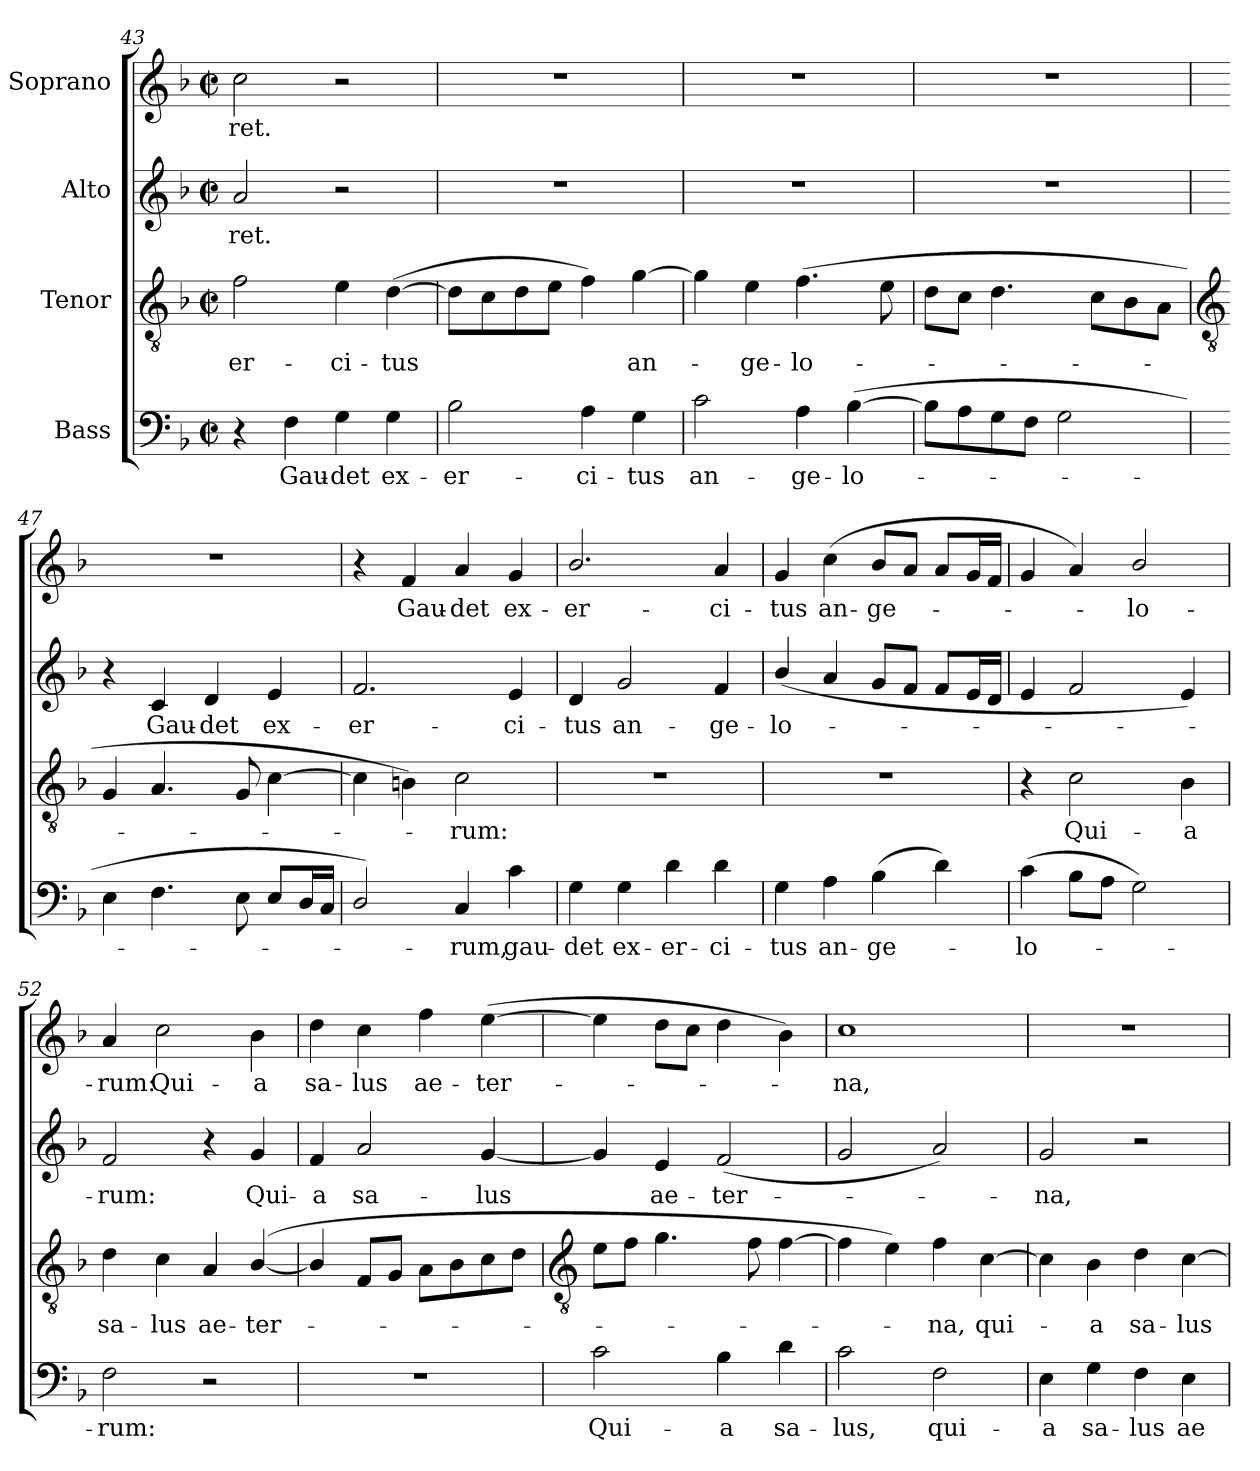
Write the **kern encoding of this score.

**kern	**text	**kern	**text	**kern	**text	**kern	**text
*part4	*part4	*part3	*part3	*part2	*part2	*part1	*part1
*staff4	*staff4	*staff3	*staff3	*staff2	*staff2	*staff1	*staff1
*I"Bass	*	*I"Tenor	*	*I"Alto	*	*I"Soprano	*
*clefF4	*	*clefGv2	*	*clefG2	*	*clefG2	*
*k[b-]	*	*k[b-]	*	*k[b-]	*	*k[b-]	*
*F:	*	*F:	*	*F:	*	*F:	*
*M2/2	*	*M2/2	*	*M2/2	*	*M2/2	*
*met(c|)	*	*met(c|)	*	*met(c|)	*	*met(c|)	*
=43	=43	=43	=43	=43	=43	=43	=43
!	!	!	!LO:LY:b	!	!LO:LY:b	!	!LO:LY:b
4r	.	2f	-er-	2a	ret.	2cc	ret.
!	!LO:LY:b	!	!	!	!	!	!
4F	Gau-	.	.	.	.	.	.
!	!LO:LY:b	!	!LO:LY:b	!	!	!	!
4G	-det	4e	-ci-	2r	.	2r	.
!	!LO:LY:b	!	!LO:LY:b	!	!	!	!
4G	ex-	(>[4d	-tus	.	.	.	.
=44	=44	=44	=44	=44	=44	=44	=44
!	!LO:LY:b	!	!	!	!	!	!
2B-	-er-	8dL]	.	1r	.	1r	.
.	.	8c	.	.	.	.	.
.	.	8d	.	.	.	.	.
.	.	8eJ	.	.	.	.	.
!	!LO:LY:b	!	!	!	!	!	!
4A	-ci-	4f)	.	.	.	.	.
!	!LO:LY:b	!	!LO:LY:b	!	!	!	!
4G	-tus	[4g	an-	.	.	.	.
=45	=45	=45	=45	=45	=45	=45	=45
!	!LO:LY:b	!	!	!	!	!	!
2c	an-	4g]	.	1r	.	1r	.
!	!	!	!LO:LY:b	!	!	!	!
.	.	4e	ge-	.	.	.	.
!	!LO:LY:b	!	!LO:LY:b	!	!	!	!
4A	-ge-	(<4.f	-lo-	.	.	.	.
!	!LO:LY:b	!	!	!	!	!	!
(<[4B-	-lo-	.	.	.	.	.	.
.	.	8e	.	.	.	.	.
=46	=46	=46	=46	=46	=46	=46	=46
8B-L]	.	8dL	.	1r	.	1r	.
8A	.	8cJ	.	.	.	.	.
8G	.	4.d	.	.	.	.	.
8FJ	.	.	.	.	.	.	.
2G	.	.	.	.	.	.	.
.	.	8cL	.	.	.	.	.
.	.	8B-	.	.	.	.	.
.	.	8AJ	.	.	.	.	.
!!LO:LB:g=z
=47	=47	=47	=47	=47	=47	=47	=47
*	*	*clefGv2	*	*	*	*	*
4E	.	4G	.	4r	.	1r	.
!	!	!	!	!	!LO:LY:b	!	!
4.F	.	4.A	.	4c	Gau-	.	.
!	!	!	!	!	!LO:LY:b	!	!
.	.	.	.	4d	-det	.	.
8E	.	8G	.	.	.	.	.
!	!	!	!	!	!LO:LY:b	!	!
8E/L	.	[4c	.	4e	ex-	.	.
16D/L	.	.	.	.	.	.	.
16CJJ	.	.	.	.	.	.	.
=48	=48	=48	=48	=48	=48	=48	=48
!	!	!	!	!	!LO:LY:b	!	!
2D/)	.	4c]	.	2.f	-er-	4r	.
!	!	!	!	!	!	!	!LO:LY:b
.	.	4Bn)	.	.	.	4f	Gau-
!	!LO:LY:b	!	!LO:LY:b	!	!	!	!LO:LY:b
4C	rum,	2c	rum:	.	.	4a	-det
!	!LO:LY:b	!	!	!	!LO:LY:b	!	!LO:LY:b
4c	gau-	.	.	4e	-ci-	4g	ex-
=49	=49	=49	=49	=49	=49	=49	=49
!	!LO:LY:b	!	!	!	!LO:LY:b	!	!LO:LY:b
4G	-det	1r	.	4d	-tus	2.b-/	-er-
!	!LO:LY:b	!	!	!	!LO:LY:b	!	!
4G	ex-	.	.	2g	an-	.	.
!	!LO:LY:b	!	!	!	!	!	!
4d	-er-	.	.	.	.	.	.
!	!LO:LY:b	!	!	!	!LO:LY:b	!	!LO:LY:b
4d	-ci-	.	.	4f	-ge-	4a	-ci-
=50	=50	=50	=50	=50	=50	=50	=50
!	!LO:LY:b	!	!	!	!LO:LY:b	!	!LO:LY:b
4G	-tus	1r	.	(<4b-/	-lo-	4g	-tus
!	!LO:LY:b	!	!	!	!	!	!LO:LY:b
4A	an-	.	.	4a	.	(<4cc	an-
!	!LO:LY:b	!	!	!	!	!	!LO:LY:b
(>4B-	-ge-	.	.	8gL	.	8b-L	-ge-
.	.	.	.	8fJ	.	8aJ	.
4d)	.	.	.	8fL	.	8aL	.
.	.	.	.	16eL	.	16gL	.
.	.	.	.	16dJJ	.	16fJJ	.
=51	=51	=51	=51	=51	=51	=51	=51
!	!LO:LY:b	!	!	!	!	!	!
(>4c	lo-	4r	.	4e	.	4g	.
!	!	!	!LO:LY:b	!	!	!	!
8B-L	.	2c	Qui-	2f	.	4a)	.
8AJ	.	.	.	.	.	.	.
!	!	!	!	!	!	!	!LO:LY:b
2G)	.	.	.	.	.	2b-/	lo-
!	!	!	!LO:LY:b	!	!	!	!
.	.	4B-	-a	4e)	.	.	.
=52	=52	=52	=52	=52	=52	=52	=52
!	!LO:LY:b	!	!LO:LY:b	!	!LO:LY:b	!	!LO:LY:b
2F	rum:	4d	sa-	2f	rum:	4a	-rum:
!	!	!	!LO:LY:b	!	!	!	!LO:LY:b
.	.	4c	-lus	.	.	2cc	Qui-
!	!	!	!LO:LY:b	!	!	!	!
2r	.	4A	ae-	4r	.	.	.
!	!	!	!LO:LY:b	!	!LO:LY:b	!	!LO:LY:b
.	.	(>[4B-/	-ter-	4g	Qui-	4b-	-a
=53	=53	=53	=53	=53	=53	=53	=53
!	!	!	!	!	!LO:LY:b	!	!LO:LY:b
1r	.	4B-/]	.	4f	-a	4dd	sa-
!	!	!	!	!	!LO:LY:b	!	!LO:LY:b
.	.	8FL	.	2a	sa-	4cc	-lus
.	.	8GJ	.	.	.	.	.
!	!	!	!	!	!	!	!LO:LY:b
.	.	8AL	.	.	.	4ff	ae-
.	.	8B-	.	.	.	.	.
!	!	!	!	!	!LO:LY:b	!	!LO:LY:b
.	.	8c	.	[4g	-lus	(>[4ee	-ter-
.	.	8dJ	.	.	.	.	.
!!LO:LB:g=z
=54	=54	=54	=54	=54	=54	=54	=54
*	*	*clefGv2	*	*	*	*	*
!	!LO:LY:b	!	!	!	!	!	!
2c	Qui-	8eL	.	4g]	.	4ee]	.
.	.	8fJ	.	.	.	.	.
!	!	!	!	!	!LO:LY:b	!	!
.	.	4.g	.	4e	ae-	8ddL	.
.	.	.	.	.	.	8ccJ	.
!	!LO:LY:b	!	!	!	!LO:LY:b	!	!
4B-	-a	.	.	(<2f	-ter-	4dd	.
.	.	8f	.	.	.	.	.
!	!LO:LY:b	!	!	!	!	!	!
4d	sa-	[4f	.	.	.	4b-)	.
=55	=55	=55	=55	=55	=55	=55	=55
!	!LO:LY:b	!	!	!	!	!	!LO:LY:b
2c	-lus,	4f]	.	2g	.	1cc	na,
.	.	4e)	.	.	.	.	.
!	!LO:LY:b	!	!LO:LY:b	!	!	!	!
2F	qui-	4f	na,	2a)	.	.	.
!	!	!	!LO:LY:b	!	!	!	!
.	.	[4c	qui-	.	.	.	.
=56	=56	=56	=56	=56	=56	=56	=56
!	!LO:LY:b	!	!	!	!LO:LY:b	!	!
4E	-a	4c]	.	2g	na,	1r	.
!	!LO:LY:b	!	!LO:LY:b	!	!	!	!
4G	sa-	4B-	a	.	.	.	.
!	!LO:LY:b	!	!LO:LY:b	!	!	!	!
4F	-lus	4d	sa-	2r	.	.	.
!	!LO:LY:b	!	!LO:LY:b	!	!	!	!
4E	ae-	[4c	-lus	.	.	.	.
=	=	=	=	=	=	=	=
*-	*-	*-	*-	*-	*-	*-	*-
